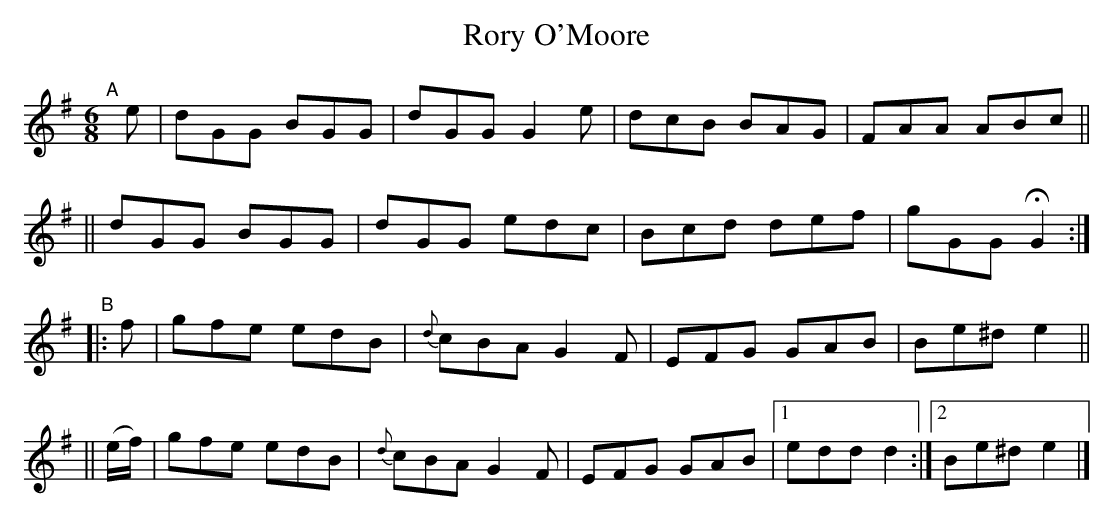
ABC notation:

X:1
T: Rory O'Moore
M: 6/8
L: 1/8
K: Em
"^A"[|] e \
|  dGG BGG | dGG G2e | dcB BAG | FAA ABc ||
|| dGG BGG | dGG edc | Bcd def | gGG HG2 :|
"^B"\
|:    f   | gfe edB | {d}cBA G2F | EFG GAB | Be^d e2 ||
|| (e/f/) | gfe edB | {d}cBA G2F | EFG GAB |[1 edd d2 :|[2 Be^d e2 |]
